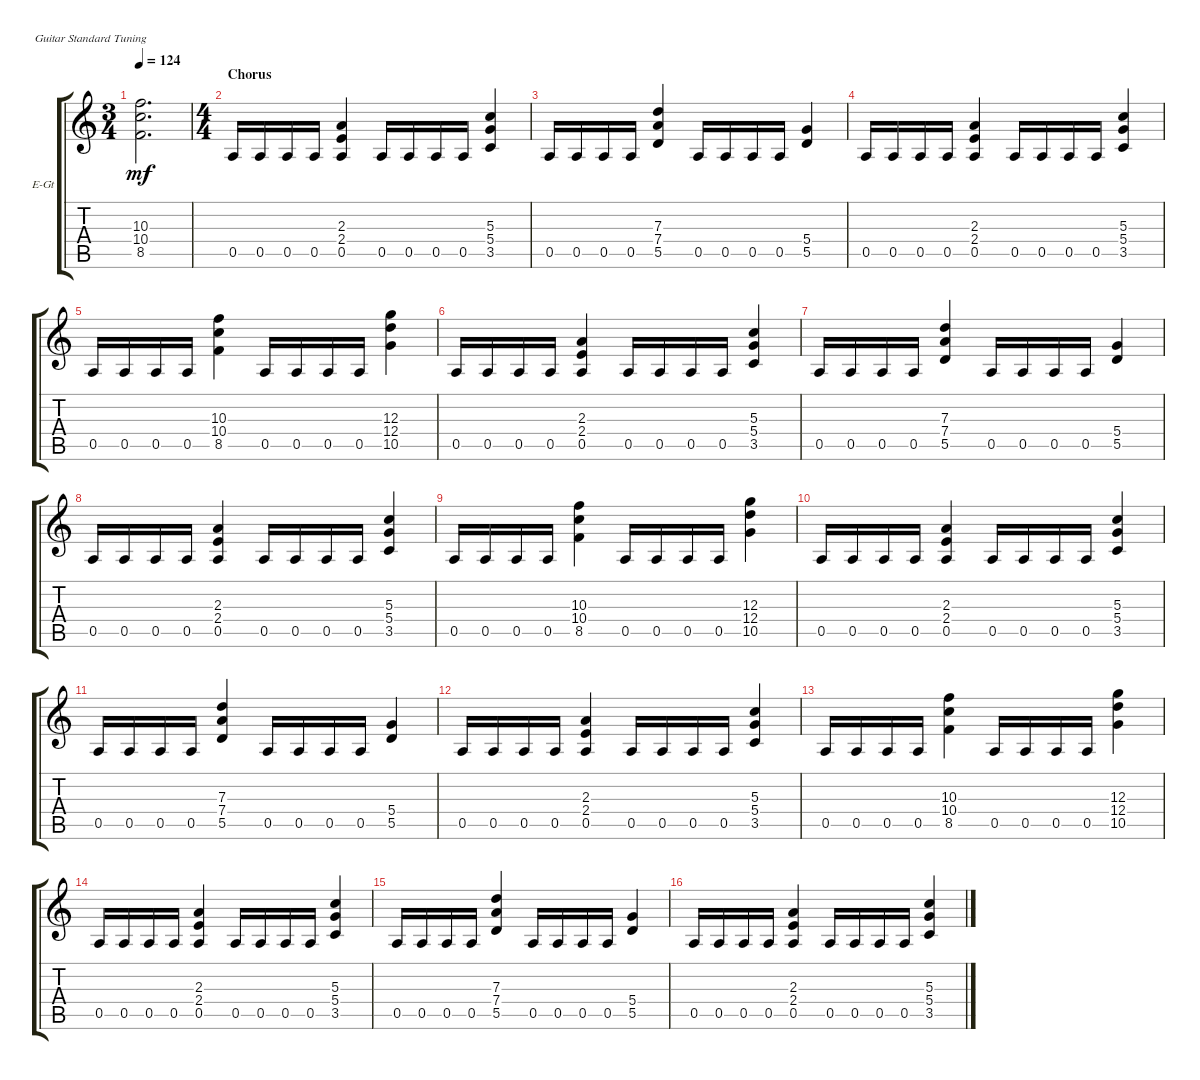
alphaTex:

\defaultSystemsLayout 4
\bracketExtendMode groupsimilarinstruments
\firstSystemTrackNameOrientation horizontal
\otherSystemsTrackNameOrientation horizontal
\track ("VINNIE VINCENT" "E-Gt") {solo instrument distortionguitar}
\staff {score tabs}
\tuning (E4 B3 G3 D3 A2 E2)
\ts (3 4)
\tempo 124
\clef g2
\ks c
(8.5{t} 10.4{t} 10.3{t}).2{d dy mf} |
\ts (4 4)
\section ("" "Chorus")
0.5.16 0.5.16 0.5.16 0.5.16 (0.5 2.4 2.3).4 0.5.16 0.5.16 0.5.16 0.5.16 (3.5 5.4 5.3).4 |
0.5.16 0.5.16 0.5.16 0.5.16 (5.5 7.4 7.3).4 0.5.16 0.5.16 0.5.16 0.5.16 (5.4 5.5).4 |
0.5.16 0.5.16 0.5.16 0.5.16 (0.5 2.4 2.3).4 0.5.16 0.5.16 0.5.16 0.5.16 (3.5 5.4 5.3).4 |
0.5.16 0.5.16 0.5.16 0.5.16 (8.5 10.4 10.3).4 0.5.16 0.5.16 0.5.16 0.5.16 (10.5 12.4 12.3).4 |
0.5.16 0.5.16 0.5.16 0.5.16 (0.5 2.4 2.3).4 0.5.16 0.5.16 0.5.16 0.5.16 (3.5 5.4 5.3).4 |
0.5.16 0.5.16 0.5.16 0.5.16 (5.5 7.4 7.3).4 0.5.16 0.5.16 0.5.16 0.5.16 (5.4 5.5).4 |
0.5.16 0.5.16 0.5.16 0.5.16 (0.5 2.4 2.3).4 0.5.16 0.5.16 0.5.16 0.5.16 (3.5 5.4 5.3).4 |
0.5.16 0.5.16 0.5.16 0.5.16 (8.5 10.4 10.3).4 0.5.16 0.5.16 0.5.16 0.5.16 (10.5 12.4 12.3).4 |
0.5.16 0.5.16 0.5.16 0.5.16 (0.5 2.4 2.3).4 0.5.16 0.5.16 0.5.16 0.5.16 (3.5 5.4 5.3).4 |
0.5.16 0.5.16 0.5.16 0.5.16 (5.5 7.4 7.3).4 0.5.16 0.5.16 0.5.16 0.5.16 (5.4 5.5).4 |
0.5.16 0.5.16 0.5.16 0.5.16 (0.5 2.4 2.3).4 0.5.16 0.5.16 0.5.16 0.5.16 (3.5 5.4 5.3).4 |
0.5.16 0.5.16 0.5.16 0.5.16 (8.5 10.4 10.3).4 0.5.16 0.5.16 0.5.16 0.5.16 (10.5 12.4 12.3).4 |
0.5.16 0.5.16 0.5.16 0.5.16 (0.5 2.4 2.3).4 0.5.16 0.5.16 0.5.16 0.5.16 (3.5 5.4 5.3).4 |
0.5.16 0.5.16 0.5.16 0.5.16 (5.5 7.4 7.3).4 0.5.16 0.5.16 0.5.16 0.5.16 (5.4 5.5).4 |
0.5.16 0.5.16 0.5.16 0.5.16 (0.5 2.4 2.3).4 0.5.16 0.5.16 0.5.16 0.5.16 (3.5 5.4 5.3).4
